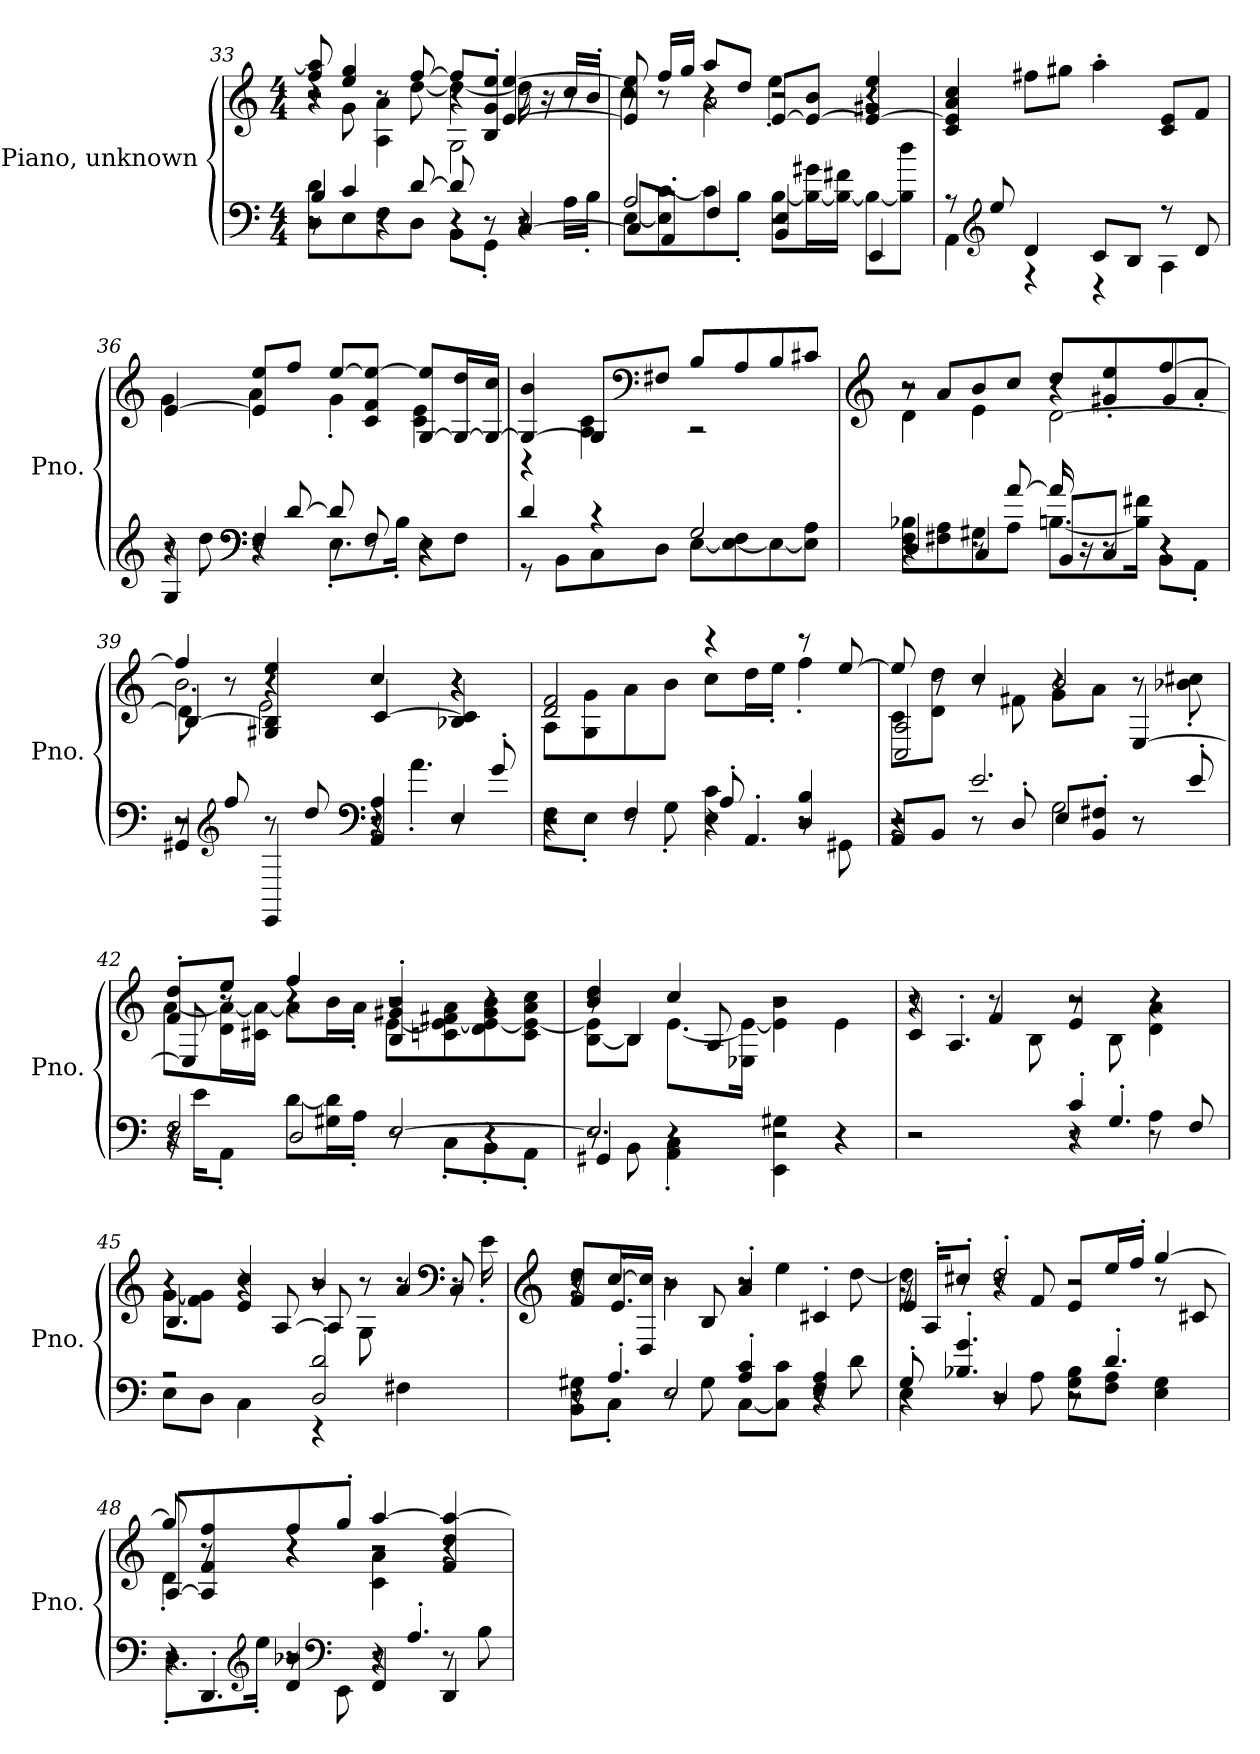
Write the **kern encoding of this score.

**kern	**kern
*part1	*part1
*staff2	*staff1
*I"Piano, unknown	*
*I'Pno.	*
!!LO:LB:g=z
*clefF4	*clefG2
*k[]	*k[]
*M4/4	*M4/4
=33	=33
*^	*^
*	*^	*	*^
*	*	*	*	*	*^
8r	8D\ 8d\L	4B/	8ff/ 8aa/]	4r	2r	8r
4c/	8E\	.	4ee/ 4gg/	.	.	8g\
.	8F\	4r	.	8r	.	4A\ 4a\
[8d/	8D\J	.	[8ff/	[8dd\	.	.
8d/]	8BB\L	4r	8ff/L]	4dd\_	4r	2G\
8r	8GG'\J	.	8B/' 8g/' 8ee/'J	.	.	.
4r	8r	[4C/	8r	16dd\]	[4e/ [4ee/	.
.	.	.	.	16r	.	.
.	16A\LL	.	16cc/LL	8r	.	.
.	16B'\JJ	.	16b'/JJ	.	.	.
=34	=34	=34	=34	=34	=34	=34
2A/	[8E\L	8C/L]	8r	2r	8e/] 8ee/]	4cc\
.	8E\] [8c\	8AA'/J	16ff/LL	.	8r	.
.	.	.	16gg/JJ	.	.	.
.	8c\]	4F/	8aa/L	.	4r	2a\
.	8B'\J	.	8dd/J	.	.	.
2r	[8B\L	4BB/ 4E/	[8e/L	4ee'\	2r	.
.	16B\_ 16g#X\L	.	8e/_ 8b/J	.	.	.
.	16B\_ 16f#X\JJ	.	.	.	.	.
.	8B\L_	4EE/	4e/_ 4g#X/ 4ee/	4r	.	4r
.	8B\] 8dd\J	.	.	.	.	.
*	*v	*v	*	*	*	*
*	*	*v	*v	*v	*v
=35	=35	=35
8r	4AA\	4c/ 4e/] 4a/ 4cc/
*clefG2	*	*
8ee/	.	.
4d/	4r	8ff#X\L
.	.	8gg#X\J
8c/L	4r	4aa'\
8B/J	.	.
8r	4A\	8c/ 8e/L
8d/	.	8f/J
!!LO:LB:g=z
=36	=36	=36
*	*^	*^
4r	8r	4G/	[4e/	4g\
.	8dd\	.	.	.
*clefF4	*	*	*	*
8r	4r	4F/	8e/] 8ee/L	4a\
[8d/	.	.	8ff/J	.
8d/]	8.E'\L	8r	[8ee/L	4g'\
8r	.	8F/	8c/ 8f/ 8ee/_J	.
.	16B'\Jk	.	.	.
4r	8E\L	4r	[8G/ 8ee/]L	4c\ 4e\
.	8F\J	.	16G/_ 16dd/L	.
.	.	.	16G/_ 16cc/JJ	.
*	*v	*v	*	*
=37	=37	=37	=37
4d/	8r	4G/_ 4b/	4r
.	8BB\L	.	.
4r	8C\	8G/L]	4A\ 4c\
*	*	*clefF4	*
.	8D\J	8F#X/J	.
2G/	[8E\L	8B/L	2r
.	8E\_ 8F\	8A/	.
.	8E\_	8B/	.
.	8E\] 8A\J	8c#X/J	.
*v	*v	*	*
*	*v	*v
!!LO:PB:g=z
=38	=38
*	*clefG2
*^	*^
*	*^	*	*^
4r	8F\ 8B-X\L	4D/	2r	8r	4d\
.	8F#X\ 8A\	.	.	8a/L	.
8r	8G#X\	4C/	.	8b/	4e\
[8a/	8A\J	.	.	8cc/J	.
16a/]	[8.Bn\L	8BB/L	4r	8dd/L	[2d\
16r	.	.	.	.	.
8r	.	8C/J	.	8g#X/' 8ee/'	.
.	16B\] 16f#X\Jk	.	.	.	.
4r	8BB\L	4r	[4ff/	8g#/	.
.	8AA'\J	.	.	8a'/J	.
=39	=39	=39	=39	=39	=39
*	*	*	*	*	*^
8r	2r	4GG#X/	4ff/]	2.b\	[4B/	8d\]
*clefG2	*	*	*	*	*	*
8ff/	.	.	.	.	.	8r
8r	.	4EE/	4r	.	4G#X/ 4B/] 4ee/	2e\
8dd/	.	.	.	.	.	.
*clefF4	*	*	*	*	*	*
4r	8r	4AA/ 4A/	4cc/	.	[4c/	.
.	4.a'\	.	.	.	.	.
8r	.	4E/	4r	4r	4B-X/ 4c/]	4r
8g'/	.	.	.	.	.	.
*	*	*	*	*v	*v	*v
=40	=40	=40	=40	=40
2r	8F\L	4r	2d/ 2f/	8A\L
.	8E'\J	.	.	8G\ 8g\
.	8r	4F/	.	8a\
.	8G'\	.	.	8b\J
4r	4E\ 4c\	8A'/	4r	8cc\L
.	.	4.AA'/	.	16dd\L
.	.	.	.	16ee'\JJ
4D/ 4B/	8r	.	8r	4ff'\
.	8GG#X\	.	[8ee/	.
!!LO:LB:g=z
=41	=41	=41	=41	=41
*	*	*	*	*^
4r	2r	8AA/L	8ee/]	8c\L	2C/ 2A/
.	.	8BB/J	8r	8d\ 8dd\J	.
2.e/	.	8r	4cc/	8r	.
.	.	8D'/	.	8f#X\	.
.	2G\	8E/L	2b/	8g\L	4r
.	.	8BB/' 8F#X/'J	.	8a\J	.
.	.	8r	.	8r	[4E/
.	.	8e'/	.	8b-X\' 8cc#X\'	.
=42	=42	=42	=42	=42	=42
2F/	16r	4r	8f/' 8dd/'L	[8a\L	8E/]
.	16e\KL	.	.	.	.
.	8AA'\J	.	8ee/J	16d\ 16a\_L	8r
.	.	.	.	16c#X\ 16a\_JJ	.
.	[8d\L	2D/	4ff/	8a\L]	4r
.	16G#X\ 16d\]L	.	.	16b\L	.
.	16A'\JJ	.	.	16a'\JJ	.
[2E/	8r	.	4B/' 4g#X/' 4b/'	[8e\L	2r
.	8C'\L	.	.	8cn\ 8e\_ 8f#X\ 8a\	.
.	8BB'\	4r	4r	8d\ 8e\_ 8g#\ 8b\	.
.	8AA'\J	.	.	8c\ 8e\_ 8a\ 8cc\J	.
=43	=43	=43	=43	=43	=43
2.E/]	8r	4GG#X/	4b/ 4dd/	[8B\ 8e\]L	8r
.	8BB\	.	.	8B\J]	4B/
.	4AA\' 4C\'	4r	4cc/	[8.e\L	.
.	.	.	.	.	8A/
.	.	.	.	16E-X\ 16e\_Jk	.
.	4EE\ 4G#X\	2r	2r	4e\] 4b\	2r
4r	4r	.	.	4e\	.
!!LO:LB:g=z	!!	!!
=44	=44	=44	=44	=44	=44
2r	2r	2r	4c/	4r	8r
.	.	.	.	.	4.A'/
.	.	.	4f/	8r	.
.	.	.	.	8B\	.
4c'/	4r	8r	4e/	8r	2r
.	.	4.G'/	.	8B\	.
8r	4A\	.	4r	4d\ 4a\	.
8F/	.	.	.	.	.
*	*v	*v	*	*	*
=45	=45	=45	=45	=45
2r	8E\L	4r	[8g\L	4.B/
.	8D\J	.	8f\ 8g\]J	.
.	4C\	4e/ 4cc/	4r	.
.	.	.	.	[8A/
2D/' 2d/'	4r	4b/	8r	8A/]
.	.	.	8G\	8r
.	4F#X\	8r	8r	4a/
*	*	*clefF4	*	*
.	.	8C/	16r	.
.	.	.	16e'\	.
*v	*v	*	*	*
=46	=46	=46	=46
*	*clefG2	*	*
*^	*	*	*
*	*^	*	*	*
8r	8BB\ 8G#X\L	4r	8f/ 8dd/L	4r	8r
4.A'/	8C'\J	.	[16cc/L	.	4.e'/
.	.	.	16D/ 16cc/]JJ	.	.
.	8r	2E/	8r	4b\	.
.	8G#\	.	8B/	.	.
4A/' 4c/'	[8C\L	.	4a'/	8r	2r
.	8C\] 8c\J	.	.	4ee\	.
4r	8r	4F/ 4A/	4c#X'/	.	.
.	8d\	.	.	[8dd\	.
!!LO:LB:g=z	!!	!!
=47	=47	=47	=47	=47	=47
8G'/	4E\	4r	16r	8dd\]	4e/
.	.	.	16A'/KL	.	.
4.B-X/' 4.g/'	.	.	8cc#X'/J	8r	.
.	8r	4D/	8r	4r	2dd'/
.	8A\	.	8f/	.	.
8r	8G\ 8B-\L	2r	8e/L	2r	.
4.d'/	8F\ 8A\J	.	16ee/L	.	.
.	.	.	16ff'/JJ	.	.
.	4E\ 4G\	.	8r	.	[4gg/
.	.	.	8c#X/	.	.
=48	=48	=48	=48	=48	=48
4r	8.D'\L	8r	[8A/L	4d'\	8gg/]
.	.	4.DD'/	8A/] 8f/ 8ff/	.	8r
*clefG2	*	*	*	*	*
.	16ee'\Jk	.	.	.	.
4d/ 4b-X/	8r	.	8ff/	4r	4r
*clefF4	*	*	*	*	*
.	8EE\	.	8gg'/J	.	.
8r	4r	4FF/	[4aa/	4c\ 4a\	2r
4.A'/	.	.	.	.	.
.	8r	4DD/	4f/ 4dd/ 4aa/_	4r	.
.	8B\	.	.	.	.
*v	*v	*v	*	*	*
*	*v	*v	*v
=	=
*-	*-
